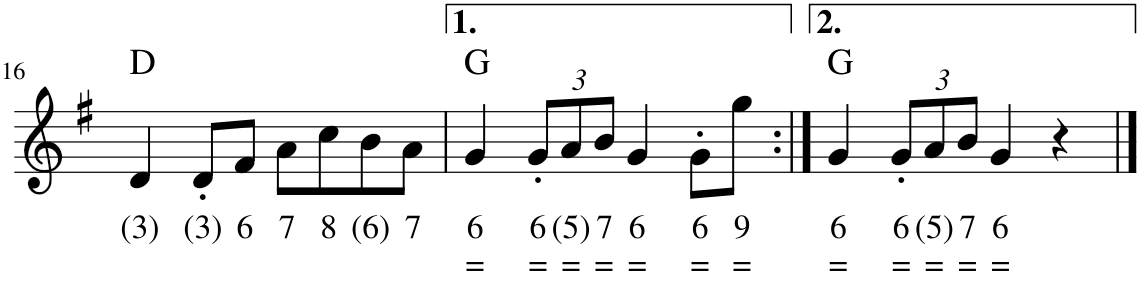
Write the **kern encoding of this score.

**kern	**text	**text	**harte
*part1	*part1	*part1	*part1
*staff1	*staff1	*staff1	*
*I"Stem	*	*	*
*I'Stm.	*	*	*
!!LO:PB:g=z
*clefG2	*	*	*
*k[f#]	*	*	*
*M4/4	*	*	*
=16	=16	=16	=16
!	!LO:LY:b	!	!
4d/	(3)	.	D:maj
!	!LO:LY:b	!	!
8d'/L	(3)	.	.
!	!LO:LY:b	!	!
8f#/J	6	.	.
!	!LO:LY:b	!	!
8a\L	7	.	.
!	!LO:LY:b	!	!
8cc\	8	.	.
!	!LO:LY:b	!	!
8b\	(6)	.	.
!	!LO:LY:b	!	!
8a\J	7	.	.
=17	=17	=17	=17
!	!LO:LY:b	!LO:LY:b	!
4g/	6	=	G:maj
*Xbrackettup	*	*	*
!	!LO:LY:b	!LO:LY:b	!
12g'/L	6	=	.
!	!LO:LY:b	!LO:LY:b	!
12a/	(5)	=	.
!	!LO:LY:b	!LO:LY:b	!
12b/J	7	=	.
!	!LO:LY:b	!LO:LY:b	!
4g/	6	=	.
!	!LO:LY:b	!LO:LY:b	!
8g'\L	6	=	.
!	!LO:LY:b	!LO:LY:b	!
8gg\J	9	=	.
=18:|!	=18:|!	=18:|!	=18:|!
!	!LO:LY:b	!LO:LY:b	!
4g/	6	=	G:maj
!	!LO:LY:b	!LO:LY:b	!
12g'/L	6	=	.
!	!LO:LY:b	!LO:LY:b	!
12a/	(5)	=	.
!	!LO:LY:b	!LO:LY:b	!
12b/J	7	=	.
!	!LO:LY:b	!LO:LY:b	!
4g/	6	=	.
4r	.	.	.
==	==	==	==
*-	*-	*-	*-
